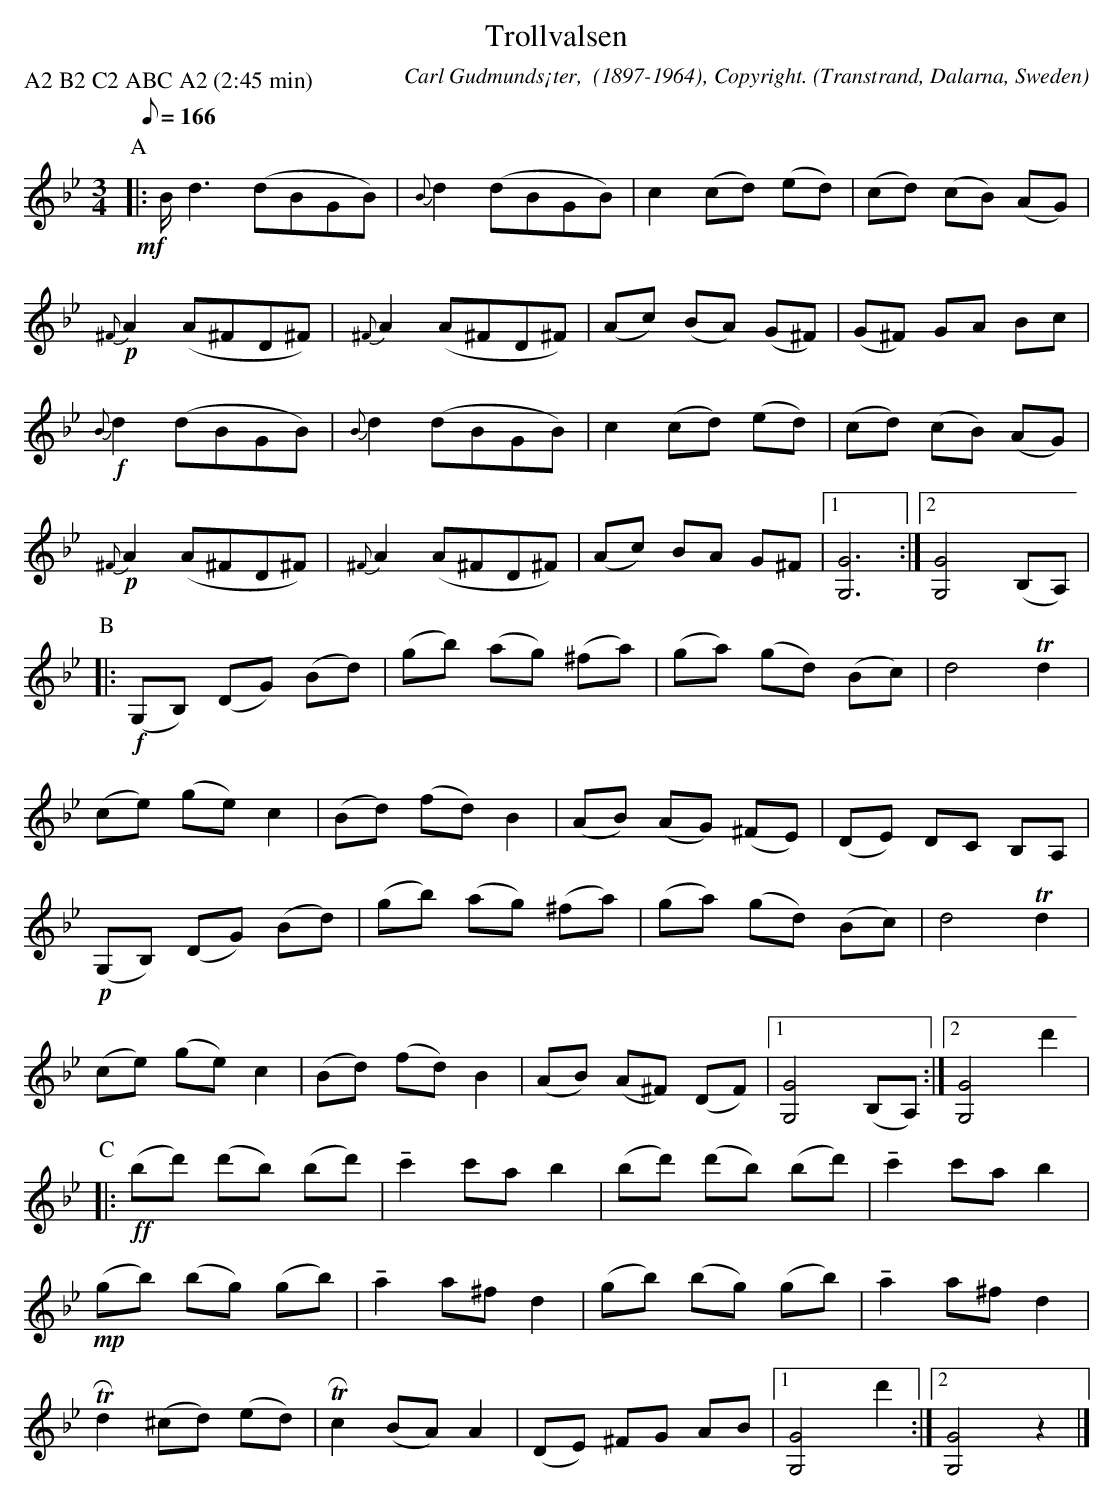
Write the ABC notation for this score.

X:1
T: Trollvalsen
O: Transtrand, Dalarna, Sweden
M: 3/4
C: Carl Gudmunds¡ter,  (1897-1964), Copyright.
Q:166 Allegro
P: A2 B2 C2 ABC A2 (2:45 min)
K: Gm
P:A
+mf+ |: B<d2 (dBGB) | {B}d2 (dBGB) | c2 (cd) (ed) | (cd) (cB) (AG) |
+p+ {^F}A2 (A^FD^F) | {^F}A2 (A^FD^F) | (Ac) (BA) (G^F) | (G^F) GA Bc |
+f+ {B}d2 (dBGB) | {B}d2 (dBGB) |  c2 (cd) (ed) | (cd) (cB) (AG) |
+p+ {^F}A2 (A^FD^F) | {^F}A2 (A^FD^F) | (Ac) BA G^F |1 [G6G,6] :|2 [G4G,4] (B,A,)|
P:B
|: +f+ (G,B,) (DG) (Bd) | (gb) (ag) (^fa) | (ga) (gd) (Bc) | d4 Td2 |
(ce) (ge) c2 | (Bd) (fd) B2 | (AB) (AG) (^FE) | (DE) DC B,A, |
+p+ (G,B,) (DG) (Bd) | (gb) (ag) (^fa) | (ga) (gd) (Bc) | d4 Td2 |
(ce) (ge) c2 | (Bd) (fd) B2 | (AB) (A^F) (DF) |1 [G4G,4] (B,A,) :|2 [G4G,4] d'2|
P:C
|: +ff+ (bd') (d'b) (bd') | !tenuto!c'2 c'a b2 | (bd') (d'b) (bd') | !tenuto! c'2 c'a b2 |
+mp+ (gb) (bg) (gb) | !tenuto! a2 a^f d2 | (gb) (bg) (gb) | !tenuto! a2 a^f d2 |
TRd2 (^cd) (ed) | TRc2 (BA) A2 | (DE) ^FG AB |1 [G4G,4] d'2 :|2 [G4G,4] z2 |]
